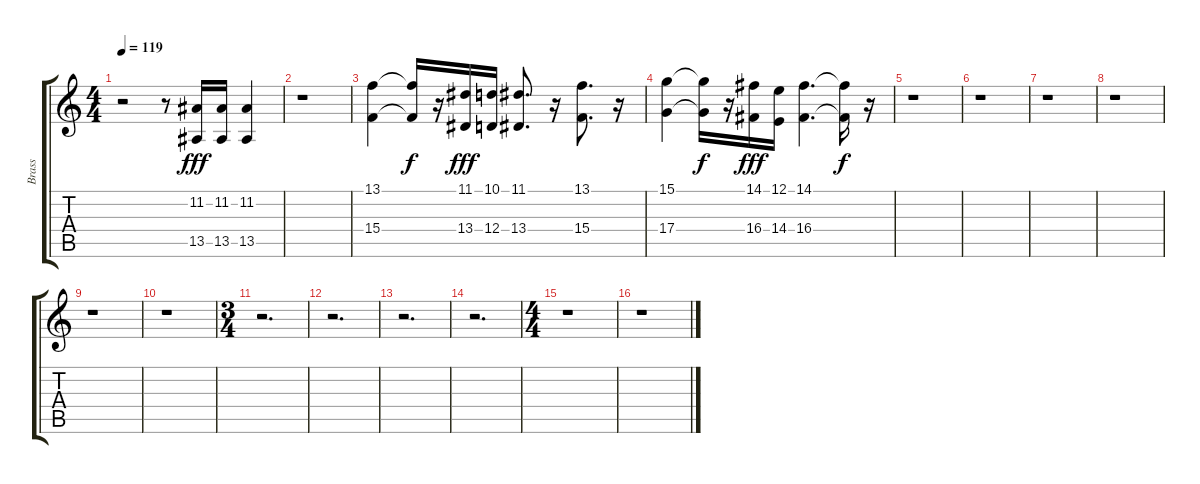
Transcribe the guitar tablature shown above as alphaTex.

\track ("Brass                           " "Brass     ") {instrument brasssection}
\staff {score tabs}
\tuning (E4 B3 G3 D3 A2 E2) {hide}
\ts (4 4)
\tempo 119
\clef g2
\ks c
r.2{dy fff} r.8 (11.2 13.5).16 (11.2 13.5).16 (11.2 13.5).4 |
r.1 |
(13.1 15.4).4 (13.1{t} 15.4{t}).16{dy f} r.16 (11.1 13.4).16{dy fff} (10.1 12.4).16 (11.1 13.4).8{d} r.16 (13.1 15.4).8{d} r.16 |
(15.1 17.4).4 (15.1{t} 17.4{t}).16{dy f} r.16 (14.1 16.4).16{dy fff} (12.1 14.4).16 (14.1 16.4).4{d} (14.1{t} 16.4{t}).16{dy f} r.16 |
r.1 |
r.1 |
r.1 |
r.1 |
r.1 |
r.1 |
\ts (3 4)
r.2{d} |
r.2{d} |
r.2{d} |
r.2{d} |
\ts (4 4)
r.1 |
r.1
